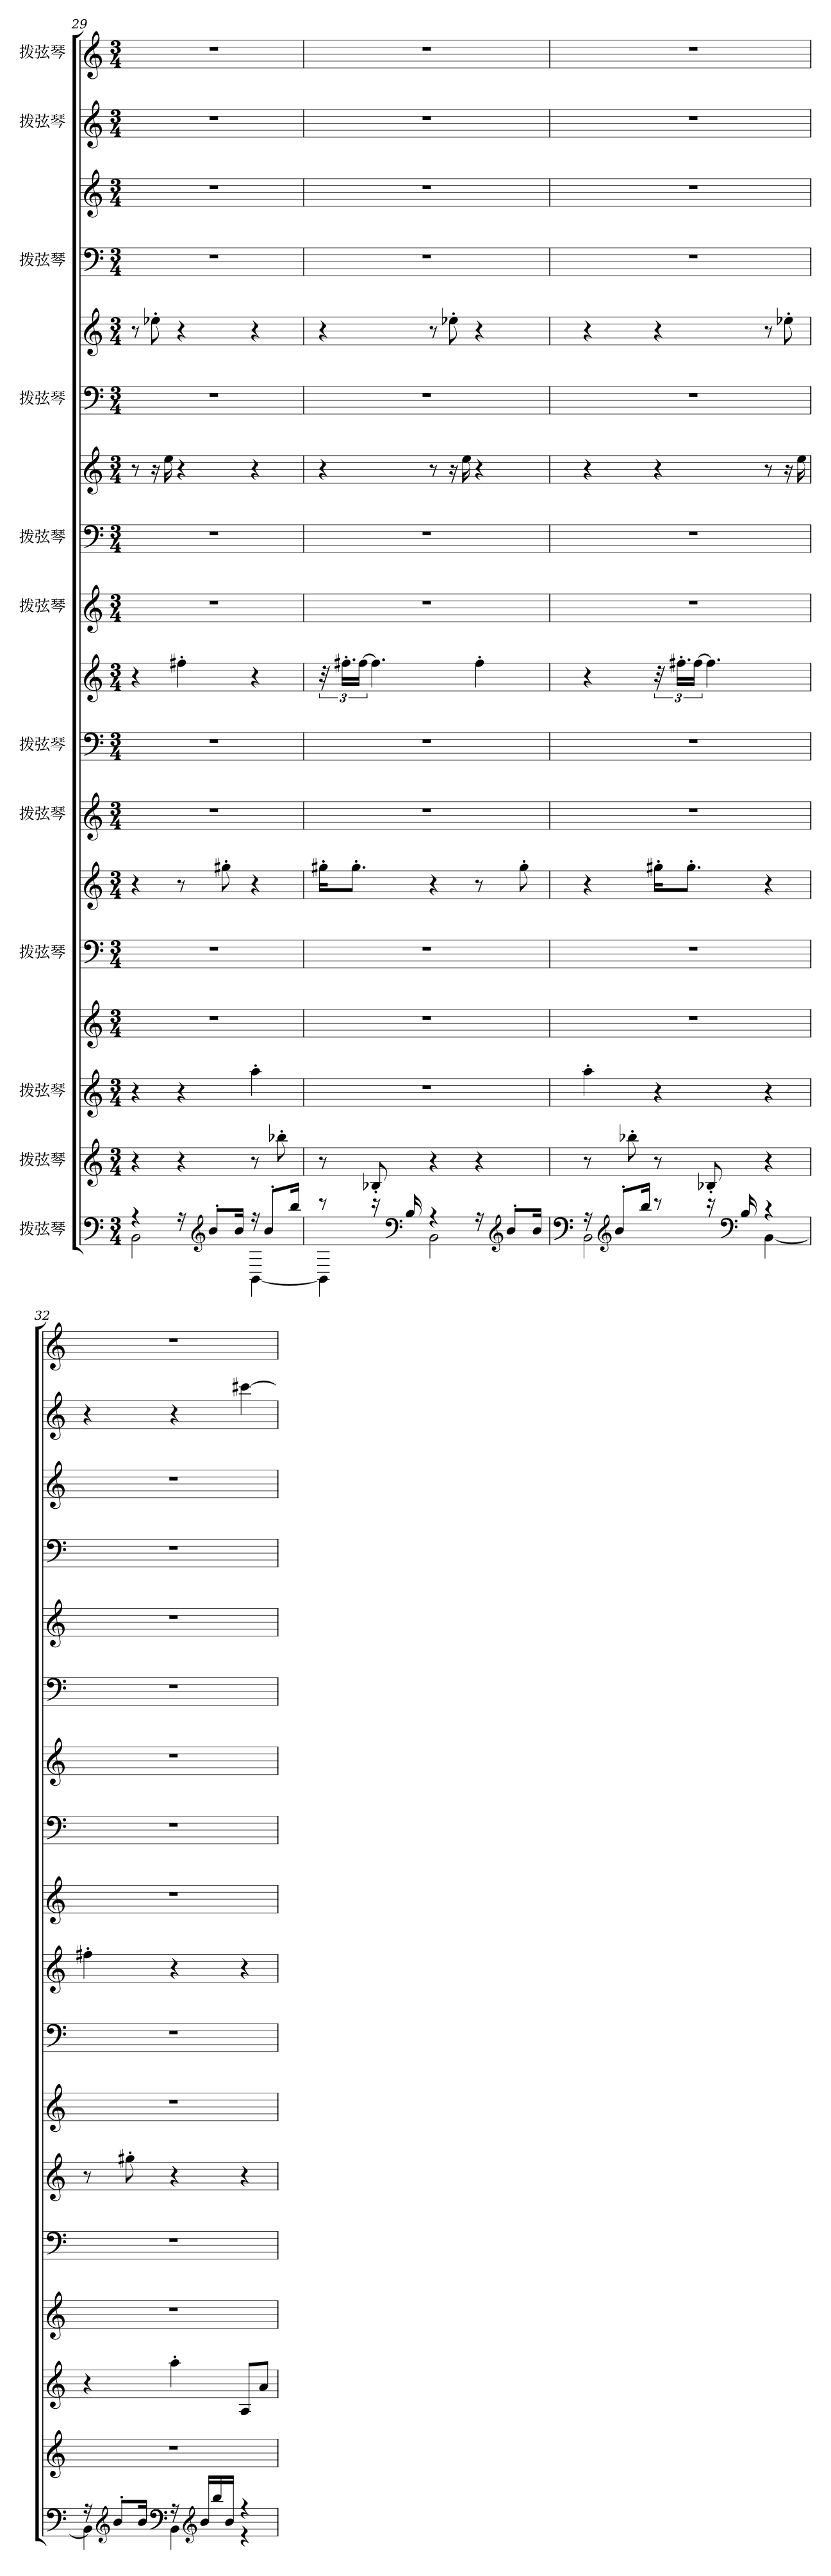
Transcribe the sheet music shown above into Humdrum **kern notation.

**kern	**kern	**kern	**kern	**kern	**kern	**kern	**kern	**kern	**kern	**kern	**kern	**kern	**kern	**kern	**kern	**kern	**kern
*part12	*part11	*part10	*part10	*part9	*part9	*part8	*part7	*part7	*part6	*part5	*part5	*part4	*part4	*part3	*part3	*part2	*part1
*staff18	*staff17	*staff16	*staff15	*staff14	*staff13	*staff12	*staff11	*staff10	*staff9	*staff8	*staff7	*staff6	*staff5	*staff4	*staff3	*staff2	*staff1
*I"拨弦琴	*I"拨弦琴	*I"拨弦琴	*	*I"拨弦琴	*	*I"拨弦琴	*I"拨弦琴	*	*I"拨弦琴	*I"拨弦琴	*	*I"拨弦琴	*	*I"拨弦琴	*	*I"拨弦琴	*I"拨弦琴
!!LO:PB:g=z
*clefF4	*clefG2	*clefG2	*clefG2	*clefF4	*clefG2	*clefG2	*clefF4	*clefG2	*clefG2	*clefF4	*clefG2	*clefF4	*clefG2	*clefF4	*clefG2	*clefG2	*clefG2
*k[]	*k[]	*k[]	*k[]	*k[]	*k[]	*k[]	*k[]	*k[]	*k[]	*k[]	*k[]	*k[]	*k[]	*k[]	*k[]	*k[]	*k[]
*M3/4	*M3/4	*M3/4	*M3/4	*M3/4	*M3/4	*M3/4	*M3/4	*M3/4	*M3/4	*M3/4	*M3/4	*M3/4	*M3/4	*M3/4	*M3/4	*M3/4	*M3/4
=29	=29	=29	=29	=29	=29	=29	=29	=29	=29	=29	=29	=29	=29	=29	=29	=29	=29
*^	*	*	*	*	*	*	*	*	*	*	*	*	*	*	*	*	*
4r	2BB\	4r	4r	2.r	2.r	4r	2.r	2.r	4r	2.r	2.r	8r	2.r	8r	2.r	2.r	2.r	2.r
.	.	.	.	.	.	.	.	.	.	.	.	16r	.	8ee-X'\	.	.	.	.
.	.	.	.	.	.	.	.	.	.	.	.	16ee\	.	.	.	.	.	.
16r	.	4r	4r	.	.	8r	.	.	4ff#X'\	.	.	4r	.	4r	.	.	.	.
*clefG2	*	*	*	*	*	*	*	*	*	*	*	*	*	*	*	*	*	*
8b'/L	.	.	.	.	.	.	.	.	.	.	.	.	.	.	.	.	.	.
.	.	.	.	.	.	8gg#X'\	.	.	.	.	.	.	.	.	.	.	.	.
16b/Jk	.	.	.	.	.	.	.	.	.	.	.	.	.	.	.	.	.	.
16r	[4BB\	8r	4aa'\	.	.	4r	.	.	4r	.	.	4r	.	4r	.	.	.	.
8b'/L	.	.	.	.	.	.	.	.	.	.	.	.	.	.	.	.	.	.
.	.	8bb-X'\	.	.	.	.	.	.	.	.	.	.	.	.	.	.	.	.
16bb/Jk	.	.	.	.	.	.	.	.	.	.	.	.	.	.	.	.	.	.
=30	=30	=30	=30	=30	=30	=30	=30	=30	=30	=30	=30	=30	=30	=30	=30	=30	=30	=30
8r	4BB\]	8r	2.r	2.r	2.r	16gg#X'\KL	2.r	2.r	48r	2.r	2.r	4r	2.r	4r	2.r	2.r	2.r	2.r
.	.	.	.	.	.	.	.	.	24.ff#X'\LL	.	.	.	.	.	.	.	.	.
.	.	.	.	.	.	8.gg#'\J	.	.	.	.	.	.	.	.	.	.	.	.
.	.	.	.	.	.	.	.	.	[24ff#\JJ	.	.	.	.	.	.	.	.	.
16r	.	8B-X'/	.	.	.	.	.	.	4.ff#\]	.	.	.	.	.	.	.	.	.
*clefF4	*	*	*	*	*	*	*	*	*	*	*	*	*	*	*	*	*	*
16B/	.	.	.	.	.	.	.	.	.	.	.	.	.	.	.	.	.	.
4r	2BB\	4r	.	.	.	4r	.	.	.	.	.	8r	.	8r	.	.	.	.
.	.	.	.	.	.	.	.	.	.	.	.	16r	.	8ee-X'\	.	.	.	.
.	.	.	.	.	.	.	.	.	.	.	.	16ee\	.	.	.	.	.	.
16r	.	4r	.	.	.	8r	.	.	4ff#'\	.	.	4r	.	4r	.	.	.	.
*clefG2	*	*	*	*	*	*	*	*	*	*	*	*	*	*	*	*	*	*
8b'/L	.	.	.	.	.	.	.	.	.	.	.	.	.	.	.	.	.	.
.	.	.	.	.	.	8gg#'\	.	.	.	.	.	.	.	.	.	.	.	.
16b/Jk	.	.	.	.	.	.	.	.	.	.	.	.	.	.	.	.	.	.
!!LO:PB:g=z
=31	=31	=31	=31	=31	=31	=31	=31	=31	=31	=31	=31	=31	=31	=31	=31	=31	=31	=31
*clefF4	*	*	*	*	*	*	*	*	*	*	*	*	*	*	*	*	*	*
16r	2BB\	8r	4aa'\	2.r	2.r	4r	2.r	2.r	4r	2.r	2.r	4r	2.r	4r	2.r	2.r	2.r	2.r
*clefG2	*	*	*	*	*	*	*	*	*	*	*	*	*	*	*	*	*	*
8b'/L	.	.	.	.	.	.	.	.	.	.	.	.	.	.	.	.	.	.
.	.	8bb-X'\	.	.	.	.	.	.	.	.	.	.	.	.	.	.	.	.
16bb/Jk	.	.	.	.	.	.	.	.	.	.	.	.	.	.	.	.	.	.
8r	.	8r	4r	.	.	16gg#X'\KL	.	.	48r	.	.	4r	.	4r	.	.	.	.
.	.	.	.	.	.	.	.	.	24.ff#X'\LL	.	.	.	.	.	.	.	.	.
.	.	.	.	.	.	8.gg#'\J	.	.	.	.	.	.	.	.	.	.	.	.
.	.	.	.	.	.	.	.	.	[24ff#\JJ	.	.	.	.	.	.	.	.	.
16r	.	8B-X'/	.	.	.	.	.	.	4.ff#\]	.	.	.	.	.	.	.	.	.
*clefF4	*	*	*	*	*	*	*	*	*	*	*	*	*	*	*	*	*	*
16B/	.	.	.	.	.	.	.	.	.	.	.	.	.	.	.	.	.	.
4r	[4BB\	4r	4r	.	.	4r	.	.	.	.	.	8r	.	8r	.	.	.	.
.	.	.	.	.	.	.	.	.	.	.	.	16r	.	8ee-X'\	.	.	.	.
.	.	.	.	.	.	.	.	.	.	.	.	16ee\	.	.	.	.	.	.
=32	=32	=32	=32	=32	=32	=32	=32	=32	=32	=32	=32	=32	=32	=32	=32	=32	=32	=32
16r	4BB\]	2.r	4r	2.r	2.r	8r	2.r	2.r	4ff#X'\	2.r	2.r	2.r	2.r	2.r	2.r	2.r	4r	2.r
*clefG2	*	*	*	*	*	*	*	*	*	*	*	*	*	*	*	*	*	*
8b'/L	.	.	.	.	.	.	.	.	.	.	.	.	.	.	.	.	.	.
.	.	.	.	.	.	8gg#X'\	.	.	.	.	.	.	.	.	.	.	.	.
16b/Jk	.	.	.	.	.	.	.	.	.	.	.	.	.	.	.	.	.	.
*clefF4	*	*	*	*	*	*	*	*	*	*	*	*	*	*	*	*	*	*
16r	4BB\	.	4aa'\	.	.	4r	.	.	4r	.	.	.	.	.	.	.	4r	.
*clefG2	*	*	*	*	*	*	*	*	*	*	*	*	*	*	*	*	*	*
16b/LL	.	.	.	.	.	.	.	.	.	.	.	.	.	.	.	.	.	.
16bb/	.	.	.	.	.	.	.	.	.	.	.	.	.	.	.	.	.	.
16b/JJ	.	.	.	.	.	.	.	.	.	.	.	.	.	.	.	.	.	.
4r	4r	.	8A/L	.	.	4r	.	.	4r	.	.	.	.	.	.	.	[4ccc#X\	.
.	.	.	8a/J	.	.	.	.	.	.	.	.	.	.	.	.	.	.	.
*v	*v	*	*	*	*	*	*	*	*	*	*	*	*	*	*	*	*	*
=	=	=	=	=	=	=	=	=	=	=	=	=	=	=	=	=	=
*-	*-	*-	*-	*-	*-	*-	*-	*-	*-	*-	*-	*-	*-	*-	*-	*-	*-
